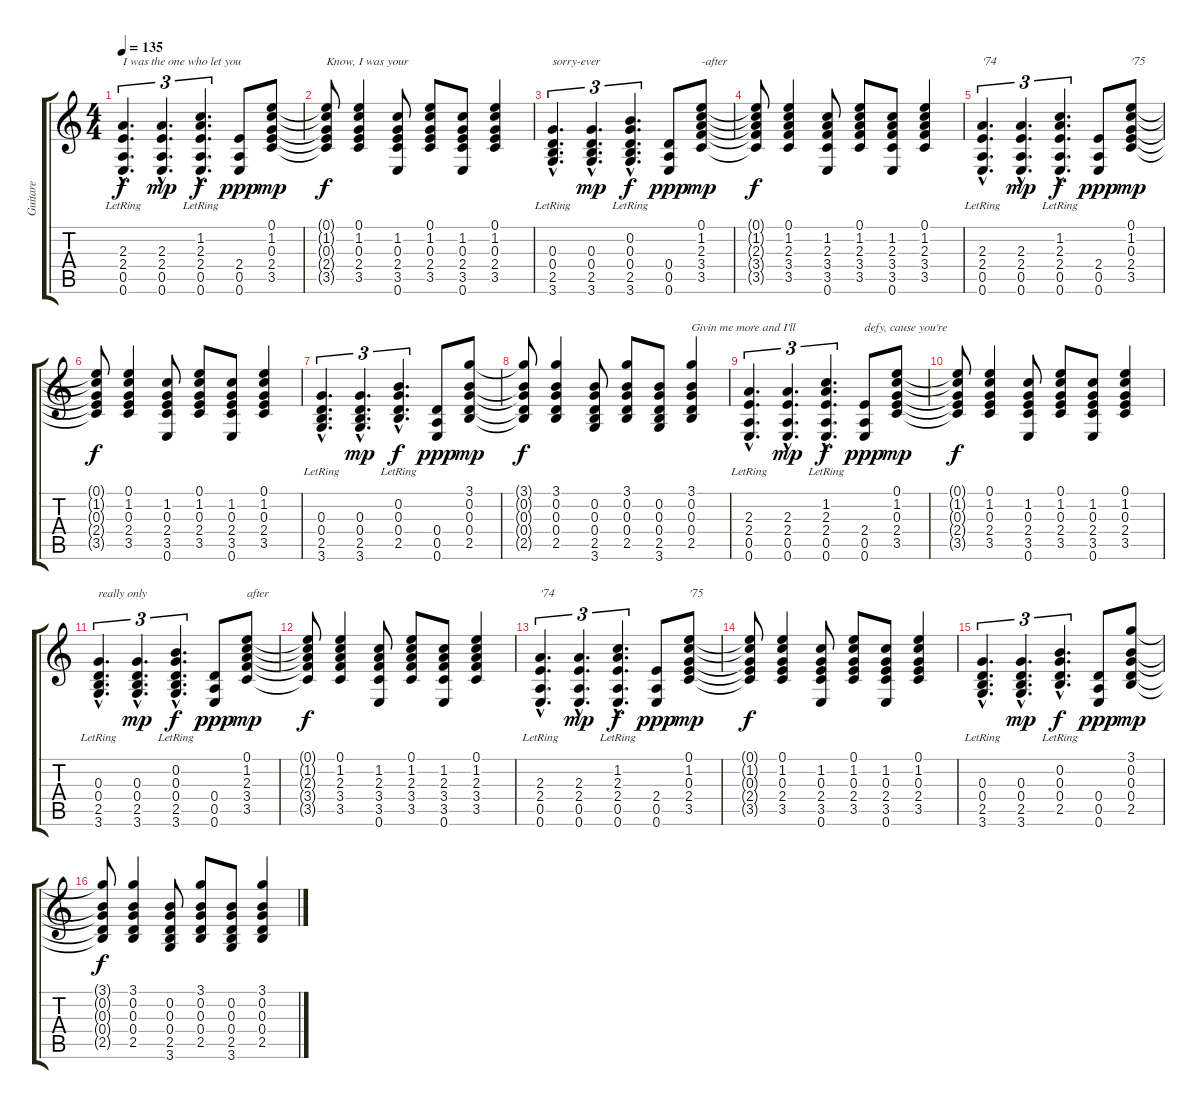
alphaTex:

\track ("Guitare" "Guitare") {instrument acousticguitarsteel}
\staff {score tabs}
\tuning (E4 B3 G3 D3 A2 E2) {hide}
\ts (4 4)
\tempo 135
\clef g2
\ks c
(2.3{hac} 2.4{hac lr} 0.5{hac lr} 0.6{hac lr}).4{d tu (3 2) txt "I was the one who let you" dy f} (2.3{hac} 2.4{hac} 0.5{hac} 0.6{hac}).4{d tu (3 2) dy mp} (1.2{hac} 2.3{hac} 2.4{hac lr} 0.5{hac} 0.6{hac}).4{d tu (3 2) dy f} (2.4 0.5 0.6).8{dy ppp} (0.1 1.2 0.3 2.4 3.5).8{dy mp} |
(0.1{t} 1.2{t} 0.3{t} 2.4{t} 3.5{t}).8{txt "Know, I was your" dy f} (0.1 1.2 0.3 2.4 3.5).4 (1.2 0.3 2.4 3.5 0.6).8 (0.1 1.2 0.3 2.4 3.5).8 (1.2 0.3 2.4 3.5 0.6).8 (0.1 1.2 0.3 2.4 3.5).4 |
(0.3{hac} 0.4{hac lr} 2.5{hac lr} 3.6{hac lr}).4{d tu (3 2) txt "sorry-ever"} (0.3{hac} 0.4{hac} 2.5{hac} 3.6{hac}).4{d tu (3 2) dy mp} (0.2{hac} 0.3{hac} 0.4{hac lr} 2.5{hac} 3.6{hac}).4{d tu (3 2) dy f} (0.4 0.5 0.6).8{dy ppp} (0.1 1.2 2.3 3.4 3.5).8{txt "-after" dy mp} |
(0.1{t} 1.2{t} 2.3{t} 3.4{t} 3.5{t}).8{dy f} (0.1 1.2 2.3 3.4 3.5).4 (1.2 2.3 3.4 3.5 0.6).8 (0.1 1.2 2.3 3.4 3.5).8 (1.2 2.3 3.4 3.5 0.6).8 (0.1 1.2 2.3 3.4 3.5).4 |
(2.3{hac} 2.4{hac lr} 0.5{hac lr} 0.6{hac lr}).4{d tu (3 2) txt "'74"} (2.3{hac} 2.4{hac} 0.5{hac} 0.6{hac}).4{d tu (3 2) dy mp} (1.2{hac} 2.3{hac} 2.4{hac lr} 0.5{hac} 0.6{hac}).4{d tu (3 2) dy f} (2.4 0.5 0.6).8{dy ppp} (0.1 1.2 0.3 2.4 3.5).8{txt "'75" dy mp} |
(0.1{t} 1.2{t} 0.3{t} 2.4{t} 3.5{t}).8{dy f} (0.1 1.2 0.3 2.4 3.5).4 (1.2 0.3 2.4 3.5 0.6).8 (0.1 1.2 0.3 2.4 3.5).8 (1.2 0.3 2.4 3.5 0.6).8 (0.1 1.2 0.3 2.4 3.5).4 |
(0.3{hac} 0.4{hac lr} 2.5{hac lr} 3.6{hac lr}).4{d tu (3 2)} (0.3{hac} 0.4{hac} 2.5{hac} 3.6{hac}).4{d tu (3 2) dy mp} (0.2{hac} 0.3{hac} 0.4{hac lr} 2.5{hac}).4{d tu (3 2) dy f} (0.4 0.5 0.6).8{dy ppp} (3.1 0.2 0.3 0.4 2.5).8{dy mp} |
(3.1{t} 0.2{t} 0.3{t} 0.4{t} 2.5{t}).8{dy f} (3.1 0.2 0.3 0.4 2.5).4 (0.2 0.3 0.4 2.5 3.6).8 (3.1 0.2 0.3 0.4 2.5).8 (0.2 0.3 0.4 2.5 3.6).8 (3.1 0.2 0.3 0.4 2.5).4{txt "Givin me more and I'll"} |
(2.3{hac} 2.4{hac lr} 0.5{hac lr} 0.6{hac lr}).4{d tu (3 2)} (2.3{hac} 2.4{hac} 0.5{hac} 0.6{hac}).4{d tu (3 2) dy mp} (1.2{hac} 2.3{hac} 2.4{hac lr} 0.5{hac} 0.6{hac}).4{d tu (3 2) dy f} (2.4 0.5 0.6).8{txt "defy, cause you're" dy ppp} (0.1 1.2 0.3 2.4 3.5).8{dy mp} |
(0.1{t} 1.2{t} 0.3{t} 2.4{t} 3.5{t}).8{dy f} (0.1 1.2 0.3 2.4 3.5).4 (1.2 0.3 2.4 3.5 0.6).8 (0.1 1.2 0.3 2.4 3.5).8 (1.2 0.3 2.4 3.5 0.6).8 (0.1 1.2 0.3 2.4 3.5).4 |
(0.3{hac} 0.4{hac lr} 2.5{hac lr} 3.6{hac lr}).4{d tu (3 2) txt "really only"} (0.3{hac} 0.4{hac} 2.5{hac} 3.6{hac}).4{d tu (3 2) dy mp} (0.2{hac} 0.3{hac} 0.4{hac lr} 2.5{hac} 3.6{hac}).4{d tu (3 2) dy f} (0.4 0.5 0.6).8{dy ppp} (0.1 1.2 2.3 3.4 3.5).8{txt "after" dy mp} |
(0.1{t} 1.2{t} 2.3{t} 3.4{t} 3.5{t}).8{dy f} (0.1 1.2 2.3 3.4 3.5).4 (1.2 2.3 3.4 3.5 0.6).8 (0.1 1.2 2.3 3.4 3.5).8 (1.2 2.3 3.4 3.5 0.6).8 (0.1 1.2 2.3 3.4 3.5).4 |
(2.3{hac} 2.4{hac lr} 0.5{hac lr} 0.6{hac lr}).4{d tu (3 2) txt "'74"} (2.3{hac} 2.4{hac} 0.5{hac} 0.6{hac}).4{d tu (3 2) dy mp} (1.2{hac} 2.3{hac} 2.4{hac lr} 0.5{hac} 0.6{hac}).4{d tu (3 2) dy f} (2.4 0.5 0.6).8{dy ppp} (0.1 1.2 0.3 2.4 3.5).8{txt "'75" dy mp} |
(0.1{t} 1.2{t} 0.3{t} 2.4{t} 3.5{t}).8{dy f} (0.1 1.2 0.3 2.4 3.5).4 (1.2 0.3 2.4 3.5 0.6).8 (0.1 1.2 0.3 2.4 3.5).8 (1.2 0.3 2.4 3.5 0.6).8 (0.1 1.2 0.3 2.4 3.5).4 |
(0.3{hac} 0.4{hac lr} 2.5{hac lr} 3.6{hac lr}).4{d tu (3 2)} (0.3{hac} 0.4{hac} 2.5{hac} 3.6{hac}).4{d tu (3 2) dy mp} (0.2{hac} 0.3{hac} 0.4{hac lr} 2.5{hac}).4{d tu (3 2) dy f} (0.4 0.5 0.6).8{dy ppp} (3.1 0.2 0.3 0.4 2.5).8{dy mp} |
(3.1{t} 0.2{t} 0.3{t} 0.4{t} 2.5{t}).8{dy f} (3.1 0.2 0.3 0.4 2.5).4 (0.2 0.3 0.4 2.5 3.6).8 (3.1 0.2 0.3 0.4 2.5).8 (0.2 0.3 0.4 2.5 3.6).8 (3.1 0.2 0.3 0.4 2.5).4
